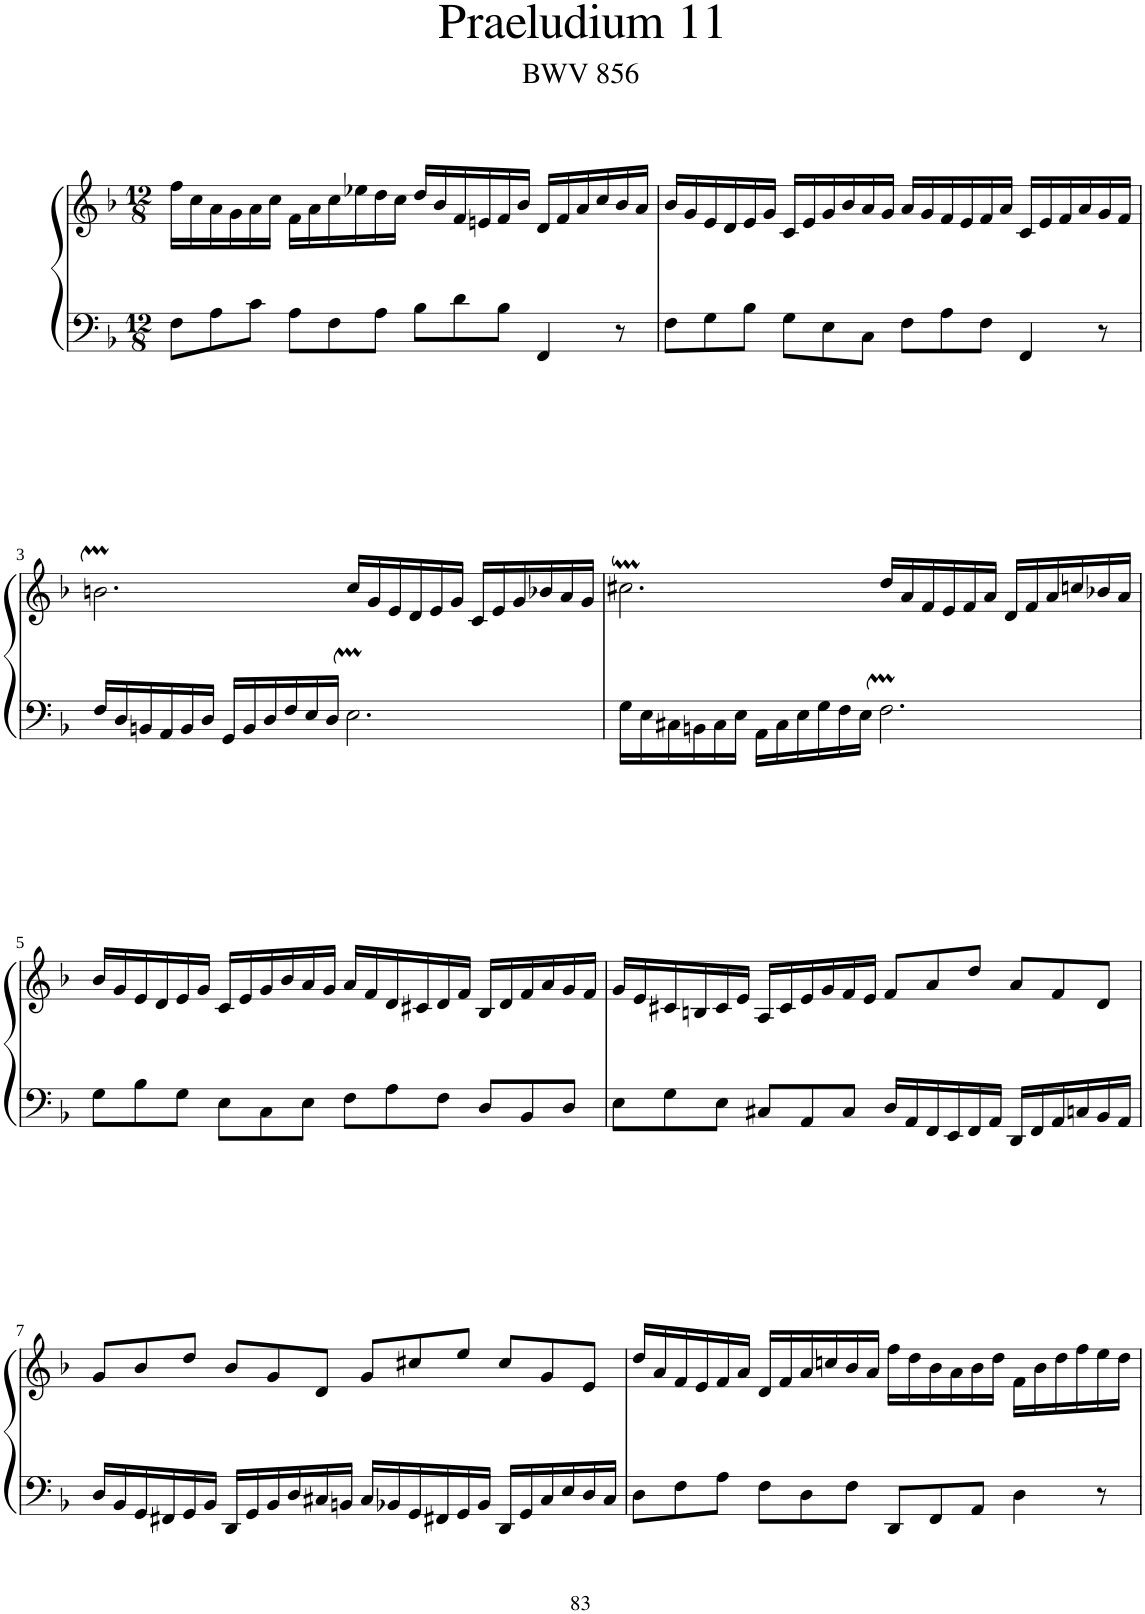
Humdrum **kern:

**kern	**kern
*part1	*part1
*staff2	*staff1
*I"Piano	*
*I'Pno	*
*clefF4	*clefG2
*k[b-]	*k[b-]
*M12/8	*M12/8
=1	=1
8F\L	16ff\LL
.	16cc\
8A\	16a\
.	16g\
8c\J	16a\
.	16cc\JJ
8A\L	16f\LL
.	16a\
8F\	16cc\
.	16ee-X\
8A\J	16dd\
.	16cc\JJ
8B-\L	16dd/LL
.	16b-/
8d\	16f/
.	16en/
8B-\J	16f/
.	16b-/JJ
4FF/	16d/LL
.	16f/
.	16a/
.	16cc/
8r	16b-/
.	16a/JJ
=2	=2
8F\L	16b-/LL
.	16g/
8G\	16e/
.	16d/
8B-\J	16e/
.	16g/JJ
8G\L	16c/LL
.	16e/
8E\	16g/
.	16b-/
8C\J	16a/
.	16g/JJ
8F\L	16a/LL
.	16g/
8A\	16f/
.	16e/
8F\J	16f/
.	16a/JJ
4FF/	16c/LL
.	16e/
.	16f/
.	16a/
8r	16g/
.	16f/JJ
!!LO:LB:g=z
=3	=3
16F/LL	2.bnm\
16D/	.
16BBn/	.
16AA/	.
16BB/	.
16D/JJ	.
16GG/LL	.
16BB/	.
16D/	.
16F/	.
16E/	.
16D/JJ	.
2.Em\	16cc/LL
.	16g/
.	16e/
.	16d/
.	16e/
.	16g/JJ
.	16c/LL
.	16e/
.	16g/
.	16b-X/
.	16a/
.	16g/JJ
=4	=4
16G\LL	2.cc#Xm\
16E\	.
16C#X\	.
16BBn\	.
16C#\	.
16E\JJ	.
16AA\LL	.
16C#\	.
16E\	.
16G\	.
16F\	.
16E\JJ	.
2.FM\	16dd/LL
.	16a/
.	16f/
.	16e/
.	16f/
.	16a/JJ
.	16d/LL
.	16f/
.	16a/
.	16ccn/
.	16b-X/
.	16a/JJ
!!LO:LB:g=z
=5	=5
8G\L	16b-/LL
.	16g/
8B-\	16e/
.	16d/
8G\J	16e/
.	16g/JJ
8E\L	16c/LL
.	16e/
8C\	16g/
.	16b-/
8E\J	16a/
.	16g/JJ
8F\L	16a/LL
.	16f/
8A\	16d/
.	16c#X/
8F\J	16d/
.	16f/JJ
8D/L	16B-/LL
.	16d/
8BB-/	16f/
.	16a/
8D/J	16g/
.	16f/JJ
=6	=6
8E\L	16g/LL
.	16e/
8G\	16c#X/
.	16Bn/
8E\J	16c#/
.	16e/JJ
8C#X/L	16A/LL
.	16c#/
8AA/	16e/
.	16g/
8C#/J	16f/
.	16e/JJ
16D/LL	8f/L
16AA/	.
16FF/	8a/
16EE/	.
16FF/	8dd/J
16AA/JJ	.
16DD/LL	8a/L
16FF/	.
16AA/	8f/
16Cn/	.
16BB-/	8d/J
16AA/JJ	.
!!LO:LB:g=z
=7	=7
16D/LL	8g/L
16BB-/	.
16GG/	8b-/
16FF#X/	.
16GG/	8dd/J
16BB-/JJ	.
16DD/LL	8b-/L
16GG/	.
16BB-/	8g/
16D/	.
16C#X/	8d/J
16BBn/JJ	.
16C#/LL	8g/L
16BB-X/	.
16GG/	8cc#X/
16FF#X/	.
16GG/	8ee/J
16BB-/JJ	.
16DD/LL	8cc#/L
16GG/	.
16C#/	8g/
16E/	.
16D/	8e/J
16C#/JJ	.
=8	=8
8D\L	16dd/LL
.	16a/
8F\	16f/
.	16e/
8A\J	16f/
.	16a/JJ
8F\L	16d/LL
.	16f/
8D\	16a/
.	16ccn/
8F\J	16b-/
.	16a/JJ
8DD/L	16ff\LL
.	16dd\
8FF/	16b-\
.	16a\
8AA/J	16b-\
.	16dd\JJ
4D\	16f\LL
.	16b-\
.	16dd\
.	16ff\
8r	16ee\
.	16dd\JJ
=	=
*-	*-
